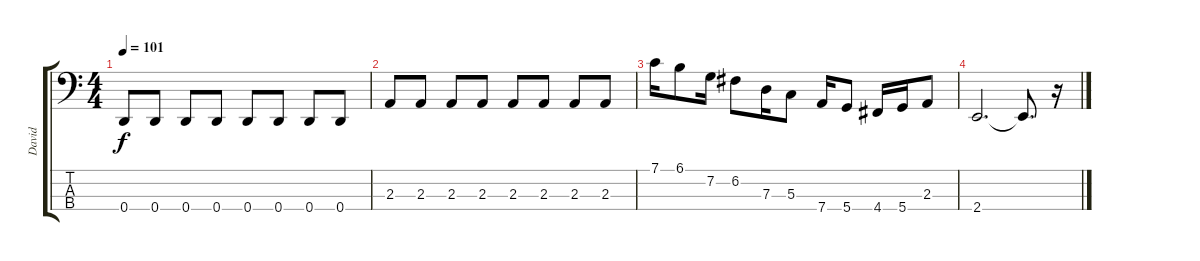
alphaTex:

\track ("David" "David") {instrument electricbassfinger}
\staff {score tabs}
\tuning (F2 C2 G1 D1) {hide}
\ts (4 4)
\tempo 101
\clef f4
\ks c
0.4.8{dy f} 0.4.8 0.4.8 0.4.8 0.4.8 0.4.8 0.4.8 0.4.8 |
2.3.8 2.3.8 2.3.8 2.3.8 2.3.8 2.3.8 2.3.8 2.3.8 |
7.1.16 6.1.8 7.2.16 6.2.8 7.3.16 5.3.8 7.4.16 5.4.8 4.4.16 5.4.16 2.3.8 |
2.4.2{d} 2.4{t}.8{d} r.16
